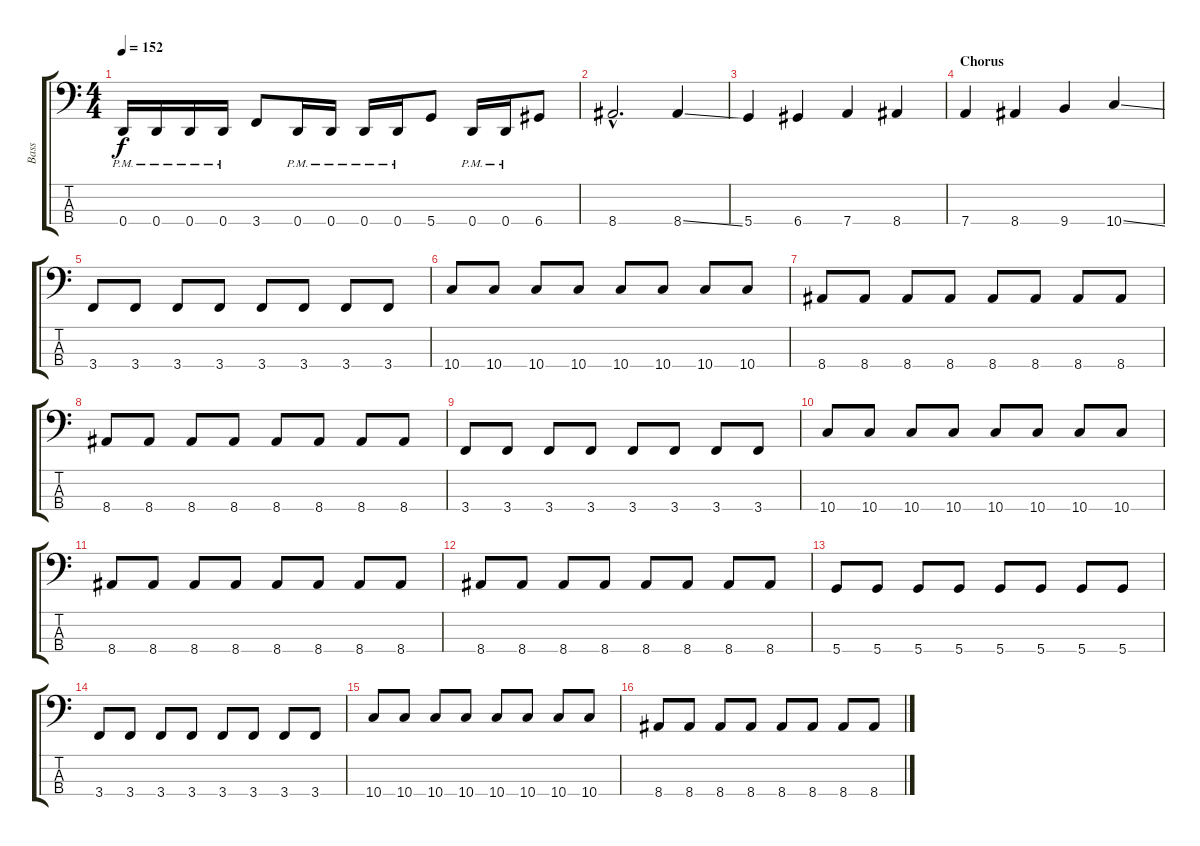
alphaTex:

\track ("Bass" "Bass") {instrument acousticguitarnylon}
\staff {score tabs}
\tuning (G2 D2 A1 D1) {hide}
\ts (4 4)
\tempo 152
\clef f4
\ks c
0.4{pm}.16{dy f} 0.4{pm}.16 0.4{pm}.16 0.4{pm}.16 3.4.8 0.4{pm}.16 0.4{pm}.16 0.4{pm}.16 0.4{pm}.16 5.4.8 0.4{pm}.16 0.4{pm}.16 6.4.8 |
8.4{hac}.2{d} 8.4{ss}.4 |
5.4.4 6.4.4 7.4.4 8.4.4 |
\section ("" "Chorus")
7.4.4 8.4.4 9.4.4 10.4{ss}.4 |
3.4.8 3.4.8 3.4.8 3.4.8 3.4.8 3.4.8 3.4.8 3.4.8 |
10.4.8 10.4.8 10.4.8 10.4.8 10.4.8 10.4.8 10.4.8 10.4.8 |
8.4.8 8.4.8 8.4.8 8.4.8 8.4.8 8.4.8 8.4.8 8.4.8 |
8.4.8 8.4.8 8.4.8 8.4.8 8.4.8 8.4.8 8.4.8 8.4.8 |
3.4.8 3.4.8 3.4.8 3.4.8 3.4.8 3.4.8 3.4.8 3.4.8 |
10.4.8 10.4.8 10.4.8 10.4.8 10.4.8 10.4.8 10.4.8 10.4.8 |
8.4.8 8.4.8 8.4.8 8.4.8 8.4.8 8.4.8 8.4.8 8.4.8 |
8.4.8 8.4.8 8.4.8 8.4.8 8.4.8 8.4.8 8.4.8 8.4.8 |
5.4.8 5.4.8 5.4.8 5.4.8 5.4.8 5.4.8 5.4.8 5.4.8 |
3.4.8 3.4.8 3.4.8 3.4.8 3.4.8 3.4.8 3.4.8 3.4.8 |
10.4.8 10.4.8 10.4.8 10.4.8 10.4.8 10.4.8 10.4.8 10.4.8 |
8.4.8 8.4.8 8.4.8 8.4.8 8.4.8 8.4.8 8.4.8 8.4.8
